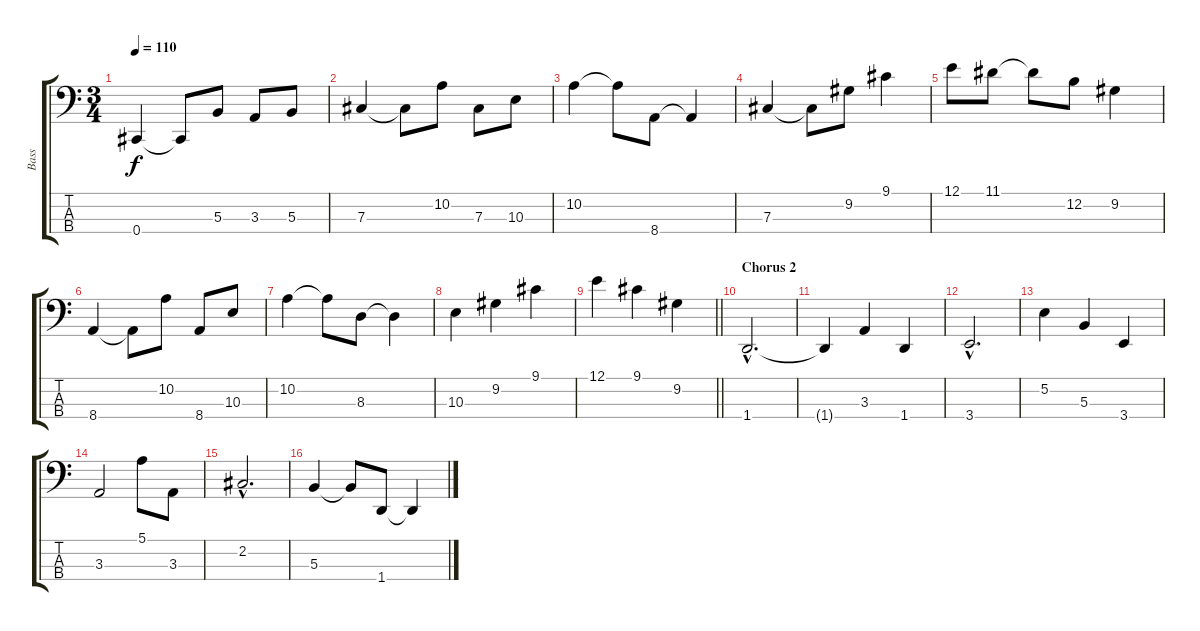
\track ("Bass" "Bass") {instrument electricbassfinger}
\staff {score tabs}
\tuning (E2 B1 Gb1 Db1) {hide}
\ts (3 4)
\tempo 110
\clef f4
\ks c
0.4.4{dy f} 0.4{t}.8 5.3.8 3.3.8 5.3.8 |
7.3.4 7.3{t}.8 10.2.8 7.3.8 10.3.8 |
10.2.4 10.2{t}.8 8.4.8 8.4{t}.4 |
7.3.4 7.3{t}.8 9.2.8 9.1.4 |
12.1.8 11.1.8 11.1{t}.8 12.2.8 9.2.4 |
8.4.4 8.4{t}.8 10.2.8 8.4.8 10.3.8 |
10.2.4 10.2{t}.8 8.3.8 8.3{t}.4 |
10.3.4 9.2.4 9.1.4 |
\barLineRight lightlight
12.1.4 9.1.4 9.2.4 |
\section ("" "Chorus 2")
1.4{hac}.2{d} |
1.4{t}.4 3.3.4 1.4.4 |
3.4{hac}.2{d} |
5.2.4 5.3.4 3.4.4 |
3.3.2 5.1.8 3.3.8 |
2.2{hac}.2{d} |
5.3.4 5.3{t}.8 1.4.8 1.4{t}.4
